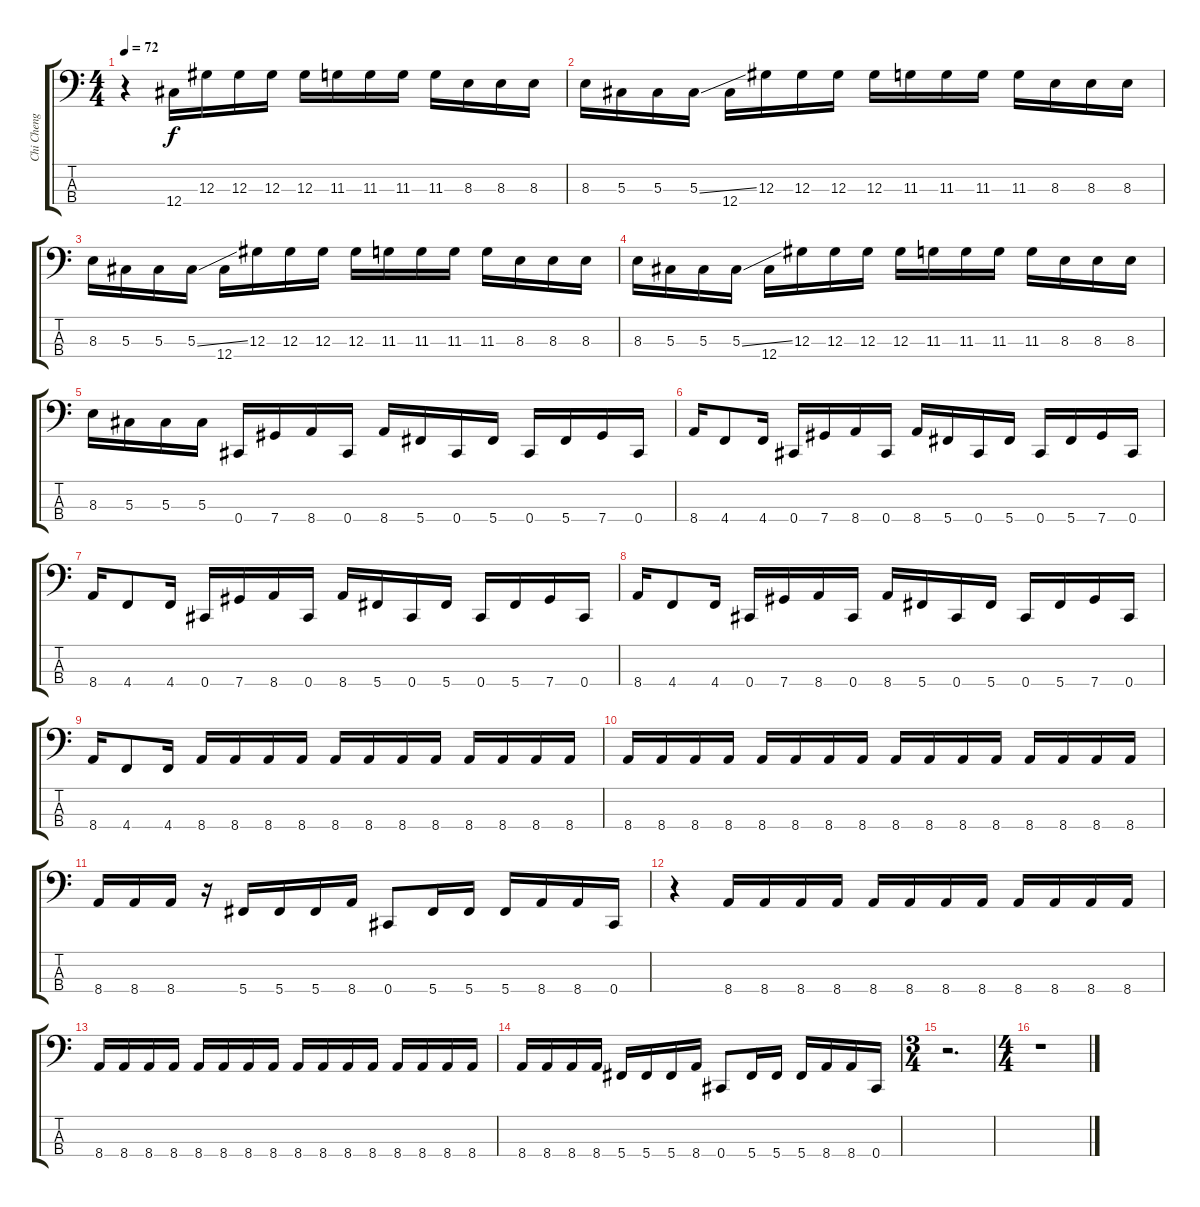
\track ("Chi Cheng [bass]" "Chi Cheng ") {instrument electricbasspick}
\staff {score tabs}
\tuning (Gb2 Db2 Ab1 Db1) {hide}
\ts (4 4)
\tempo 72
\clef f4
\ks c
r.4{dy f} 12.4.16 12.3.16 12.3.16 12.3.16 12.3.16 11.3.16 11.3.16 11.3.16 11.3.16 8.3.16 8.3.16 8.3.16 |
8.3.16 5.3.16 5.3.16 5.3{ss}.16 12.4.16 12.3.16 12.3.16 12.3.16 12.3.16 11.3.16 11.3.16 11.3.16 11.3.16 8.3.16 8.3.16 8.3.16 |
8.3.16 5.3.16 5.3.16 5.3{ss}.16 12.4.16 12.3.16 12.3.16 12.3.16 12.3.16 11.3.16 11.3.16 11.3.16 11.3.16 8.3.16 8.3.16 8.3.16 |
8.3.16 5.3.16 5.3.16 5.3{ss}.16 12.4.16 12.3.16 12.3.16 12.3.16 12.3.16 11.3.16 11.3.16 11.3.16 11.3.16 8.3.16 8.3.16 8.3.16 |
8.3.16 5.3.16 5.3.16 5.3.16 0.4.16 7.4.16 8.4.16 0.4.16 8.4.16 5.4.16 0.4.16 5.4.16 0.4.16 5.4.16 7.4.16 0.4.16 |
8.4.16 4.4.8 4.4.16 0.4.16 7.4.16 8.4.16 0.4.16 8.4.16 5.4.16 0.4.16 5.4.16 0.4.16 5.4.16 7.4.16 0.4.16 |
8.4.16 4.4.8 4.4.16 0.4.16 7.4.16 8.4.16 0.4.16 8.4.16 5.4.16 0.4.16 5.4.16 0.4.16 5.4.16 7.4.16 0.4.16 |
8.4.16 4.4.8 4.4.16 0.4.16 7.4.16 8.4.16 0.4.16 8.4.16 5.4.16 0.4.16 5.4.16 0.4.16 5.4.16 7.4.16 0.4.16 |
8.4.16 4.4.8 4.4.16 8.4.16 8.4.16 8.4.16 8.4.16 8.4.16 8.4.16 8.4.16 8.4.16 8.4.16 8.4.16 8.4.16 8.4.16 |
8.4.16 8.4.16 8.4.16 8.4.16 8.4.16 8.4.16 8.4.16 8.4.16 8.4.16 8.4.16 8.4.16 8.4.16 8.4.16 8.4.16 8.4.16 8.4.16 |
8.4.16 8.4.16 8.4.16 r.16 5.4.16 5.4.16 5.4.16 8.4.16 0.4.8 5.4.16 5.4.16 5.4.16 8.4.16 8.4.16 0.4.16 |
r.4 8.4.16 8.4.16 8.4.16 8.4.16 8.4.16 8.4.16 8.4.16 8.4.16 8.4.16 8.4.16 8.4.16 8.4.16 |
8.4.16 8.4.16 8.4.16 8.4.16 8.4.16 8.4.16 8.4.16 8.4.16 8.4.16 8.4.16 8.4.16 8.4.16 8.4.16 8.4.16 8.4.16 8.4.16 |
8.4.16 8.4.16 8.4.16 8.4.16 5.4.16 5.4.16 5.4.16 8.4.16 0.4.8 5.4.16 5.4.16 5.4.16 8.4.16 8.4.16 0.4.16 |
\ts (3 4)
r.2{d} |
\ts (4 4)
r.1
